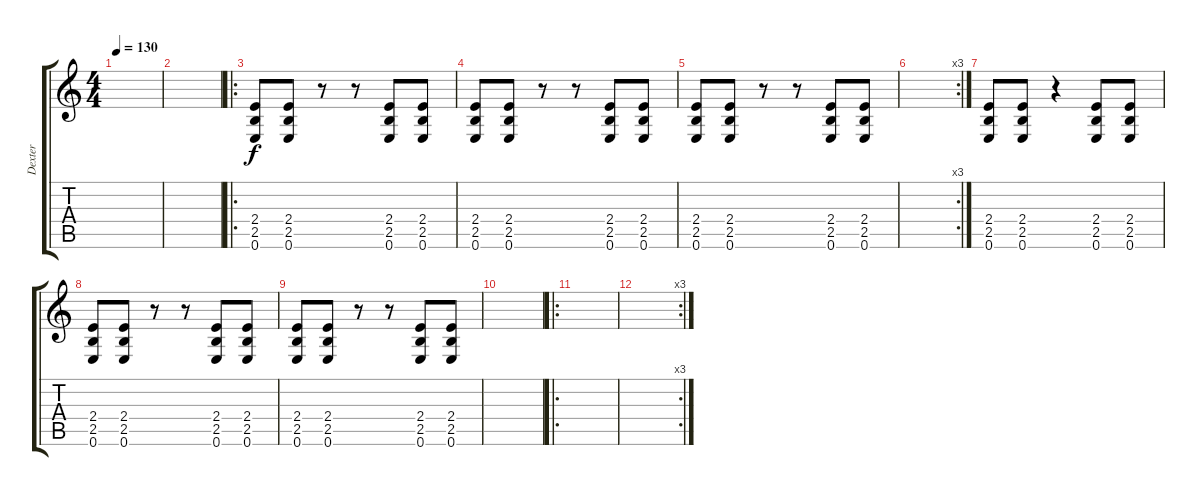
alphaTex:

\track ("Dexter" "Dexter") {instrument electricguitarmuted}
\staff {score tabs}
\tuning (E4 B3 G3 D3 A2 E2) {hide}
\ts (4 4)
\tempo 130
\clef g2
\ks c
|
|
\ro
(2.4 2.5 0.6).8 (2.4 2.5 0.6).8 r.8 r.8 (2.4 2.5 0.6).8 (2.4 2.5 0.6).8 |
(2.4 2.5 0.6).8 (2.4 2.5 0.6).8 r.8 r.8 (2.4 2.5 0.6).8 (2.4 2.5 0.6).8 |
(2.4 2.5 0.6).8 (2.4 2.5 0.6).8 r.8 r.8 (2.4 2.5 0.6).8 (2.4 2.5 0.6).8 |
\rc 3
|
(2.4 2.5 0.6).8 (2.4 2.5 0.6).8 r.4 (2.4 2.5 0.6).8 (2.4 2.5 0.6).8 |
(2.4 2.5 0.6).8 (2.4 2.5 0.6).8 r.8 r.8 (2.4 2.5 0.6).8 (2.4 2.5 0.6).8 |
(2.4 2.5 0.6).8 (2.4 2.5 0.6).8 r.8 r.8 (2.4 2.5 0.6).8 (2.4 2.5 0.6).8 |
|
\ro
|
\rc 3
